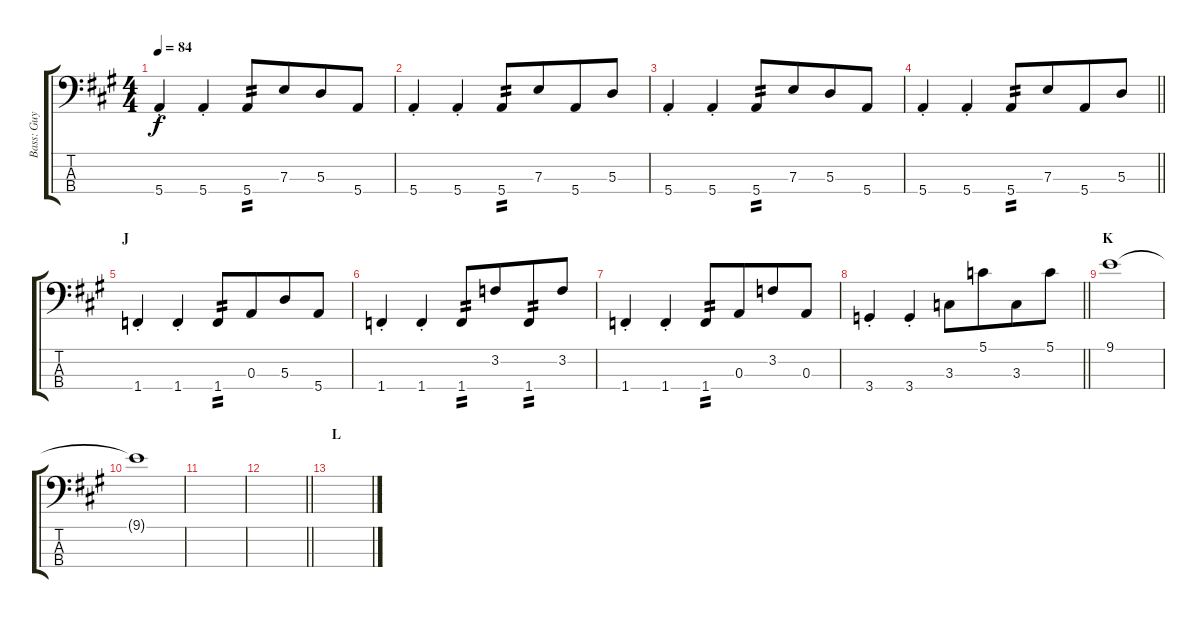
\track ("Bass: Guy Pratt" "Bass: Guy ") {instrument electricbassfinger}
\staff {score tabs}
\tuning (G2 D2 A1 E1) {hide}
\ts (4 4)
\tempo 84
\clef f4
\ks a
5.4{st}.4{dy f} 5.4{st}.4 5.4.8{tp 2} 7.3.8{beam merge} 5.3.8 5.4.8 |
5.4{st}.4 5.4{st}.4 5.4.8{tp 2} 7.3.8{beam merge} 5.4.8 5.3.8 |
5.4{st}.4 5.4{st}.4 5.4.8{tp 2} 7.3.8{beam merge} 5.3.8 5.4.8 |
\barLineRight lightlight
5.4{st}.4 5.4{st}.4 5.4.8{tp 2} 7.3.8{beam merge} 5.4.8 5.3.8 |
\section ("" "J")
1.4{st}.4 1.4{st}.4 1.4.8{tp 2} 0.3.8{beam merge} 5.3.8 5.4.8 |
1.4{st}.4 1.4{st}.4 1.4.8{tp 2} 3.2.8{beam merge} 1.4.8{tp 2} 3.2.8 |
1.4{st}.4 1.4{st}.4 1.4.8{tp 2} 0.3.8{beam merge} 3.2.8 0.3.8 |
\barLineRight lightlight
3.4{st}.4 3.4{st}.4 3.3.8 5.1.8{beam merge} 3.3.8 5.1.8 |
\section ("" "K")
9.1.1{volume 0} |
9.1{t}.1 |
|
\barLineRight lightlight
|
\section ("" "L")
